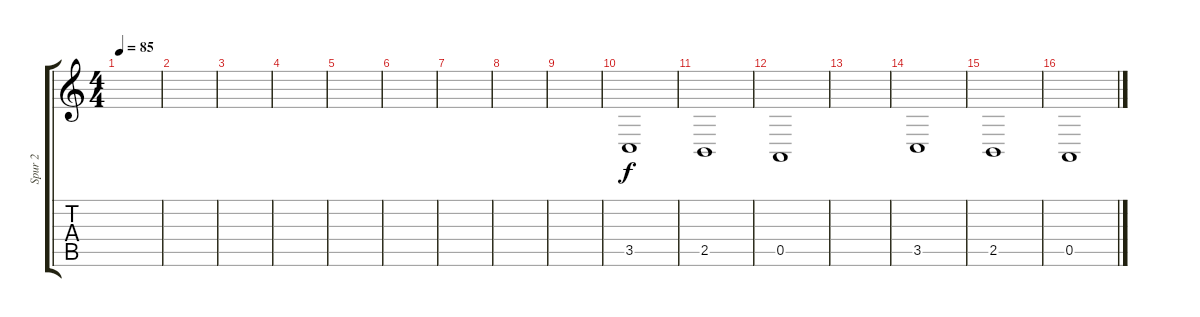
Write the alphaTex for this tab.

\track ("Spur 2" "Spur 2") {instrument cello}
\staff {score tabs}
\tuning (E4 B3 G3 D3 A2 E2) {hide}
\ts (4 4)
\tempo 85
\clef g2
\ks c
|
|
|
|
|
|
|
|
|
3.5.1{volume 10} |
2.5.1{volume 10} |
0.5.1{volume 10} |
|
3.5.1 |
2.5.1 |
0.5.1
